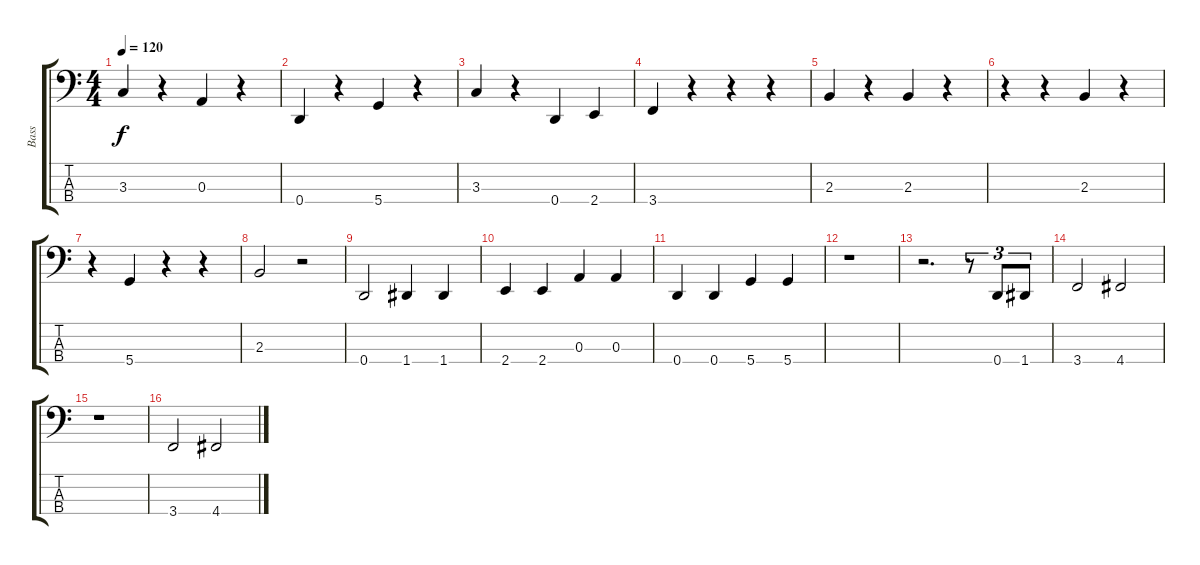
\track ("Bass" "Bass") {instrument electricbassfinger}
\staff {score tabs}
\tuning (G2 D2 A1 D1) {hide}
\ts (4 4)
\tempo 120
\clef f4
\ks c
3.3.4{dy f} r.4 0.3.4 r.4 |
0.4.4 r.4 5.4.4 r.4 |
3.3.4 r.4 0.4.4 2.4.4 |
3.4.4 r.4 r.4 r.4 |
2.3.4 r.4 2.3.4 r.4 |
r.4 r.4 2.3.4 r.4 |
r.4 5.4.4 r.4 r.4 |
2.3.2 r.2 |
0.4.2 1.4.4 1.4.4 |
2.4.4 2.4.4 0.3.4 0.3.4 |
0.4.4 0.4.4 5.4.4 5.4.4 |
r.1 |
r.2{d} r.8{tu (3 2)} 0.4.8{tu (3 2)} 1.4.8{tu (3 2)} |
3.4.2 4.4.2 |
r.1 |
3.4.2 4.4.2
